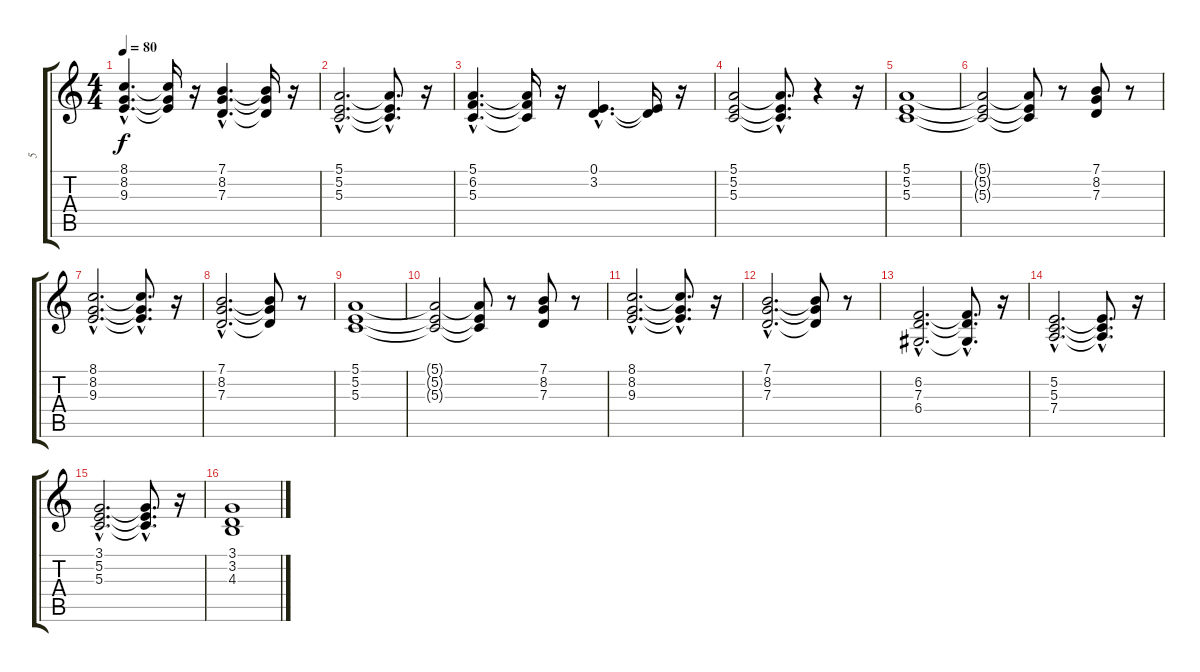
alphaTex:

\track ("5" "5") {instrument pad1newage}
\staff {score tabs}
\tuning (E4 B3 G3 D3 A2 E2) {hide}
\ts (4 4)
\tempo 80
\clef g2
\ks c
(8.1{hac} 8.2{hac} 9.3{hac}).4{d dy f} (8.1{t} 8.2{t} 9.3{t}).16 r.16 (7.1{hac} 8.2{hac} 7.3{hac}).4{d} (7.1{t} 8.2{t} 7.3{t}).16 r.16 |
(5.1{hac} 5.2{hac} 5.3{hac}).2{d} (5.1{hac t} 5.2{hac t} 5.3{hac t}).8{d} r.16 |
(5.1{hac} 6.2{hac} 5.3{hac}).4{d} (5.1{t} 6.2{t} 5.3{t}).16 r.16 (0.1{hac} 3.2{hac}).4{d} (0.1{t} 3.2{t}).16 r.16 |
(5.1 5.2 5.3).2 (5.1{hac t} 5.2{hac t} 5.3{hac t}).8{d} r.4 r.16 |
(5.1 5.2 5.3).1 |
(5.1{t} 5.2{t} 5.3{t}).2 (5.1{t} 5.2{t} 5.3{t}).8 r.8 (7.1 8.2 7.3).8 r.8 |
(8.1{hac} 8.2{hac} 9.3{hac}).2{d} (8.1{hac t} 8.2{hac t} 9.3{hac t}).8{d} r.16 |
(7.1{hac} 8.2{hac} 7.3{hac}).2{d} (7.1{t} 8.2{t} 7.3{t}).8 r.8 |
(5.1 5.2 5.3).1 |
(5.1{t} 5.2{t} 5.3{t}).2 (5.1{t} 5.2{t} 5.3{t}).8 r.8 (7.1 8.2 7.3).8 r.8 |
(8.1{hac} 8.2{hac} 9.3{hac}).2{d} (8.1{hac t} 8.2{hac t} 9.3{hac t}).8{d} r.16 |
(7.1{hac} 8.2{hac} 7.3{hac}).2{d} (7.1{t} 8.2{t} 7.3{t}).8 r.8 |
(6.2{hac} 7.3{hac} 6.4{hac}).2{d} (6.2{hac t} 7.3{hac t} 6.4{hac t}).8{d} r.16 |
(5.2{hac} 5.3{hac} 7.4{hac}).2{d} (5.2{hac t} 5.3{hac t} 7.4{hac t}).8{d} r.16 |
(3.1{hac} 5.2{hac} 5.3{hac}).2{d} (3.1{hac t} 5.2{hac t} 5.3{hac t}).8{d} r.16 |
(3.1 3.2 4.3).1
